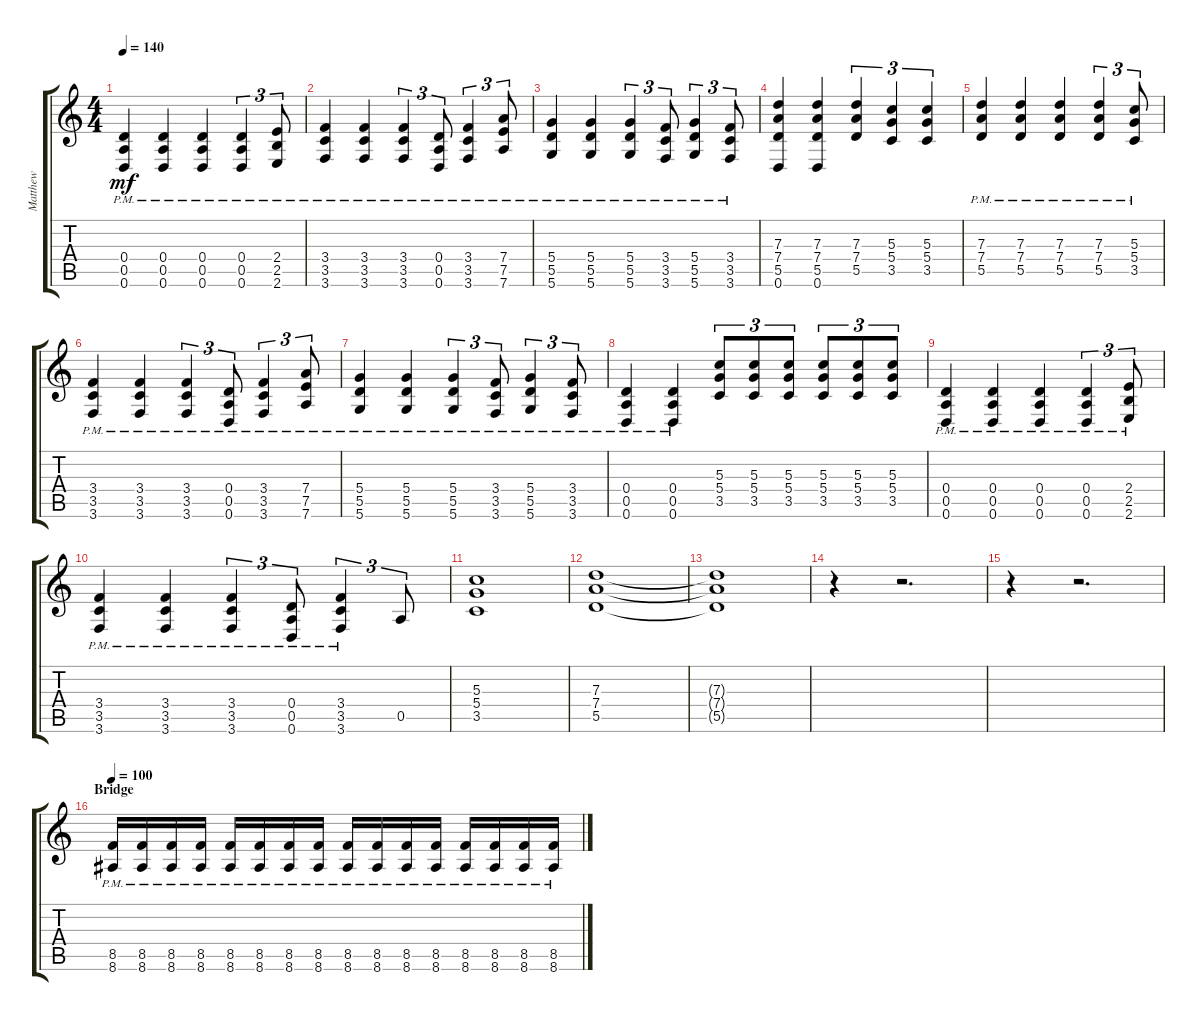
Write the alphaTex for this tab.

\track ("Matthew" "Matthew") {instrument distortionguitar}
\staff {score tabs}
\tuning (E4 B3 G3 D3 A2 D2) {hide}
\ts (4 4)
\tempo 140
\clef g2
\ks c
(0.4{pm} 0.5{pm} 0.6{pm}).4{dy mf} (0.4{pm} 0.5{pm} 0.6{pm}).4 (0.4{pm} 0.5{pm} 0.6{pm}).4 (0.4{pm} 0.5{pm} 0.6{pm}).4{tu (3 2)} (2.4{pm} 2.5{pm} 2.6{pm}).8{tu (3 2)} |
(3.4{pm} 3.5{pm} 3.6{pm}).4 (3.4{pm} 3.5{pm} 3.6{pm}).4 (3.4{pm} 3.5{pm} 3.6{pm}).4{tu (3 2)} (0.4{pm} 0.5{pm} 0.6{pm}).8{tu (3 2)} (3.4{pm} 3.5{pm} 3.6{pm}).4{tu (3 2)} (7.4{pm} 7.5{pm} 7.6{pm}).8{tu (3 2)} |
(5.4{pm} 5.5{pm} 5.6{pm}).4 (5.4{pm} 5.5{pm} 5.6{pm}).4 (5.4{pm} 5.5{pm} 5.6{pm}).4{tu (3 2)} (3.4{pm} 3.5{pm} 3.6{pm}).8{tu (3 2)} (5.4{pm} 5.5{pm} 5.6{pm}).4{tu (3 2)} (3.4{pm} 3.5{pm} 3.6{pm}).8{tu (3 2)} |
(7.3 7.4 5.5 0.6).4 (7.3 7.4 5.5 0.6).4 (7.3 7.4 5.5).4{tu (3 2)} (5.3 5.4 3.5).4{tu (3 2)} (5.3 5.4 3.5).4{tu (3 2)} |
(7.3{pm} 7.4{pm} 5.5{pm}).4 (7.3{pm} 7.4{pm} 5.5{pm}).4 (7.3{pm} 7.4{pm} 5.5{pm}).4 (7.3{pm} 7.4{pm} 5.5{pm}).4{tu (3 2)} (5.3{pm} 5.4{pm} 3.5{pm}).8{tu (3 2)} |
(3.4{pm} 3.5{pm} 3.6{pm}).4 (3.4{pm} 3.5{pm} 3.6{pm}).4 (3.4{pm} 3.5{pm} 3.6{pm}).4{tu (3 2)} (0.4{pm} 0.5{pm} 0.6{pm}).8{tu (3 2)} (3.4{pm} 3.5{pm} 3.6{pm}).4{tu (3 2)} (7.4{pm} 7.5{pm} 7.6{pm}).8{tu (3 2)} |
(5.4{pm} 5.5{pm} 5.6{pm}).4 (5.4{pm} 5.5{pm} 5.6{pm}).4 (5.4{pm} 5.5{pm} 5.6{pm}).4{tu (3 2)} (3.4{pm} 3.5{pm} 3.6{pm}).8{tu (3 2)} (5.4{pm} 5.5{pm} 5.6{pm}).4{tu (3 2)} (3.4{pm} 3.5{pm} 3.6{pm}).8{tu (3 2)} |
(0.4{pm} 0.5{pm} 0.6{pm}).4 (0.4{pm} 0.5{pm} 0.6{pm}).4 (5.3 5.4 3.5).8{tu (3 2)} (5.3 5.4 3.5).8{tu (3 2)} (5.3 5.4 3.5).8{tu (3 2)} (5.3 5.4 3.5).8{tu (3 2)} (5.3 5.4 3.5).8{tu (3 2)} (5.3 5.4 3.5).8{tu (3 2)} |
(0.4{pm} 0.5{pm} 0.6{pm}).4 (0.4{pm} 0.5{pm} 0.6{pm}).4 (0.4{pm} 0.5{pm} 0.6{pm}).4 (0.4{pm} 0.5{pm} 0.6{pm}).4{tu (3 2)} (2.4{pm} 2.5{pm} 2.6{pm}).8{tu (3 2)} |
(3.4{pm} 3.5{pm} 3.6{pm}).4 (3.4{pm} 3.5{pm} 3.6{pm}).4 (3.4{pm} 3.5{pm} 3.6{pm}).4{tu (3 2)} (0.4{pm} 0.5{pm} 0.6{pm}).8{tu (3 2)} (3.4{pm} 3.5{pm} 3.6{pm}).4{tu (3 2)} 0.5.8{tu (3 2)} |
(5.3 5.4 3.5).1 |
(7.3 7.4 5.5).1 |
(7.3{t} 7.4{t} 5.5{t}).1 |
r.4 r.2{d} |
r.4 r.2{d} |
\section ("" "Bridge")
\tempo 100
(8.5{pm} 8.6{pm}).16 (8.5{pm} 8.6{pm}).16 (8.5{pm} 8.6{pm}).16 (8.5{pm} 8.6{pm}).16 (8.5{pm} 8.6{pm}).16 (8.5{pm} 8.6{pm}).16 (8.5{pm} 8.6{pm}).16 (8.5{pm} 8.6{pm}).16 (8.5{pm} 8.6{pm}).16 (8.5{pm} 8.6{pm}).16 (8.5{pm} 8.6{pm}).16 (8.5{pm} 8.6{pm}).16 (8.5{pm} 8.6{pm}).16 (8.5{pm} 8.6{pm}).16 (8.5{pm} 8.6{pm}).16 (8.5{pm} 8.6{pm}).16
